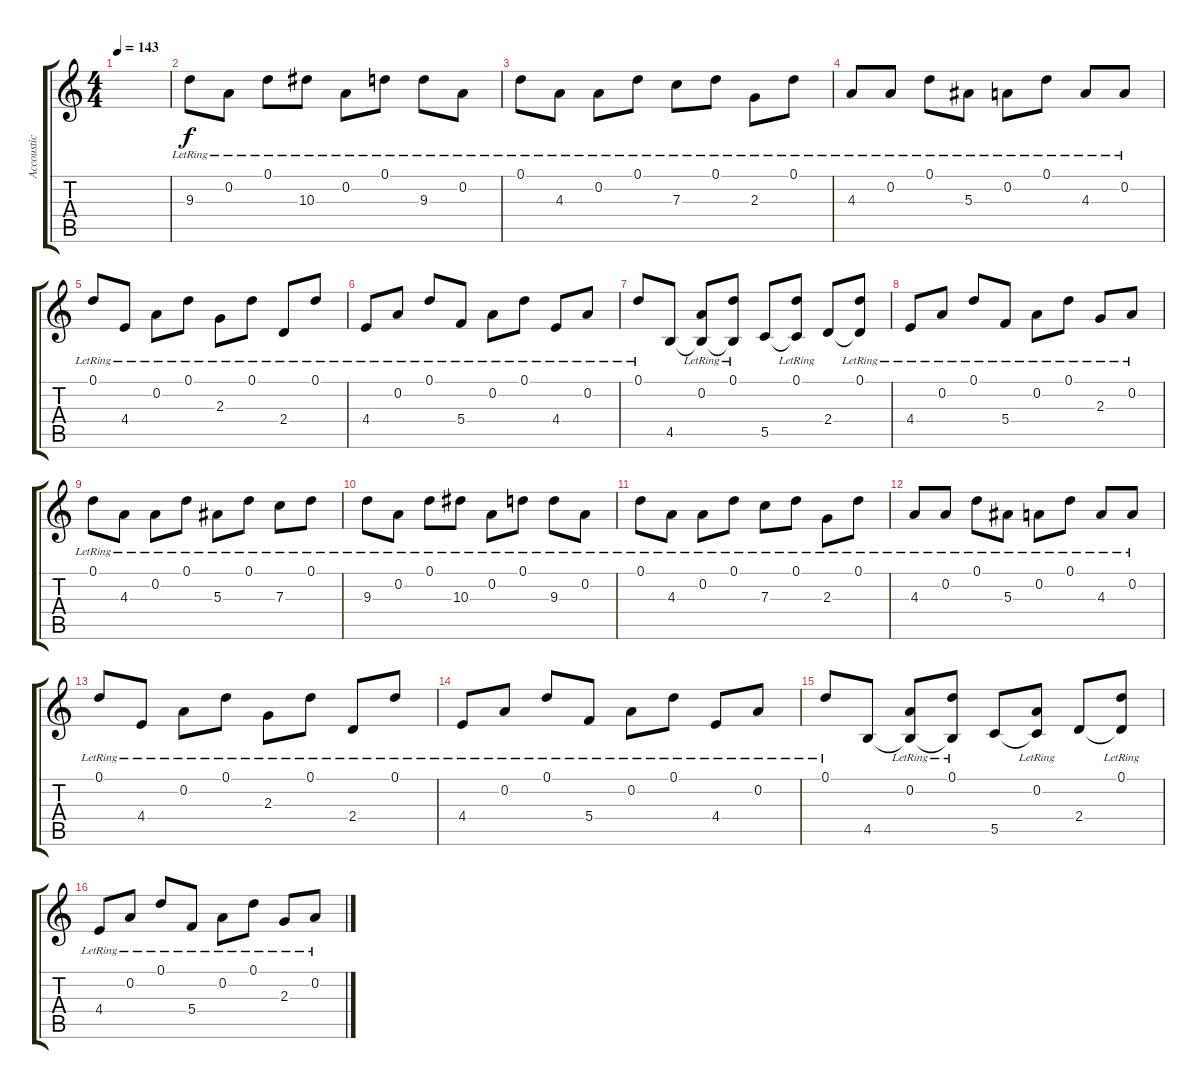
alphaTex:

\track ("Accoustic Guitar" "Accoustic ") {instrument acousticguitarsteel}
\staff {score tabs}
\tuning (D4 A3 F3 C3 G2 D2) {hide}
\ts (4 4)
\tempo 143
\clef g2
\ks c
|
9.3{lr}.8 0.2{lr}.8 0.1{lr}.8 10.3{lr}.8 0.2{lr}.8 0.1{lr}.8 9.3{lr}.8 0.2{lr}.8 |
0.1{lr}.8 4.3{lr}.8 0.2{lr}.8 0.1{lr}.8 7.3{lr}.8 0.1{lr}.8 2.3{lr}.8 0.1{lr}.8 |
4.3{lr}.8 0.2{lr}.8 0.1{lr}.8 5.3{lr}.8 0.2{lr}.8 0.1{lr}.8 4.3{lr}.8 0.2{lr}.8 |
0.1{lr}.8 4.4{lr}.8 0.2{lr}.8 0.1{lr}.8 2.3{lr}.8 0.1{lr}.8 2.4{lr}.8 0.1{lr}.8 |
4.4{lr}.8 0.2{lr}.8 0.1{lr}.8 5.4{lr}.8 0.2{lr}.8 0.1{lr}.8 4.4{lr}.8 0.2{lr}.8 |
0.1{lr}.8 4.5.8 (0.2{lr} 4.5{lr t}).8 (0.1{lr} 4.5{lr t}).8 5.5.8 (0.1{lr} 5.5{lr t}).8 2.4.8 (0.1{lr} 2.4{lr t}).8 |
4.4{lr}.8 0.2{lr}.8 0.1{lr}.8 5.4{lr}.8 0.2{lr}.8 0.1{lr}.8 2.3{lr}.8 0.2{lr}.8 |
0.1{lr}.8 4.3{lr}.8 0.2{lr}.8 0.1{lr}.8 5.3{lr}.8 0.1{lr}.8 7.3{lr}.8 0.1{lr}.8 |
9.3{lr}.8 0.2{lr}.8 0.1{lr}.8 10.3{lr}.8 0.2{lr}.8 0.1{lr}.8 9.3{lr}.8 0.2{lr}.8 |
0.1{lr}.8 4.3{lr}.8 0.2{lr}.8 0.1{lr}.8 7.3{lr}.8 0.1{lr}.8 2.3{lr}.8 0.1{lr}.8 |
4.3{lr}.8 0.2{lr}.8 0.1{lr}.8 5.3{lr}.8 0.2{lr}.8 0.1{lr}.8 4.3{lr}.8 0.2{lr}.8 |
0.1{lr}.8 4.4{lr}.8 0.2{lr}.8 0.1{lr}.8 2.3{lr}.8 0.1{lr}.8 2.4{lr}.8 0.1{lr}.8 |
4.4{lr}.8 0.2{lr}.8 0.1{lr}.8 5.4{lr}.8 0.2{lr}.8 0.1{lr}.8 4.4{lr}.8 0.2{lr}.8 |
0.1{lr}.8 4.5.8 (0.2{lr} 4.5{lr t}).8 (0.1{lr} 4.5{lr t}).8 5.5.8 (0.2{lr} 5.5{lr t}).8 2.4.8 (0.1{lr} 2.4{lr t}).8 |
4.4{lr}.8 0.2{lr}.8 0.1{lr}.8 5.4{lr}.8 0.2{lr}.8 0.1{lr}.8 2.3{lr}.8 0.2{lr}.8
